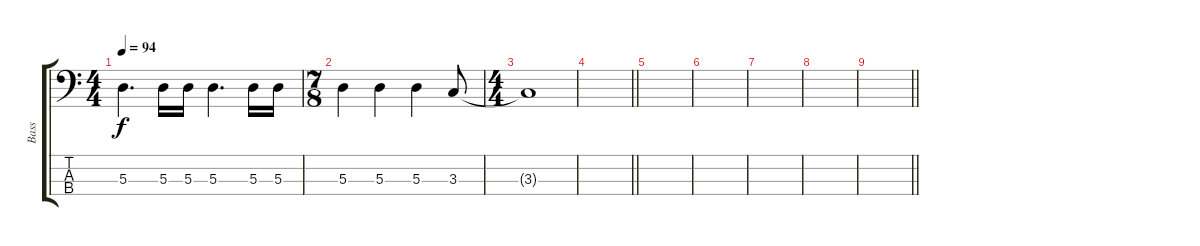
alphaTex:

\track ("Bass" "Bass") {instrument electricbassfinger}
\staff {score tabs}
\tuning (G2 D2 A1 E1) {hide}
\ts (4 4)
\tempo 94
\clef f4
\ks c
5.3.4{d dy f} 5.3.16 5.3.16 5.3.4{d} 5.3.16 5.3.16 |
\ts (7 8)
5.3.4 5.3.4 5.3.4 3.3.8 |
\ts (4 4)
3.3{t}.1 |
\barLineRight lightlight
|
|
|
|
|
\barLineRight lightlight
